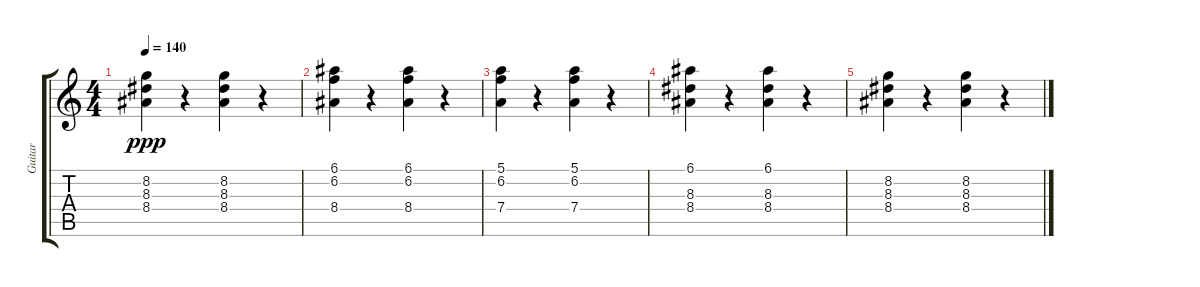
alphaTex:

\track ("Guitar" "Guitar") {instrument overdrivenguitar}
\staff {score tabs}
\tuning (E4 B3 G3 D3 A2 E2) {hide}
\ts (4 4)
\tempo 140
\clef g2
\ks c
(8.2 8.3 8.4).4{dy ppp} r.4 (8.2 8.3 8.4).4 r.4 |
(6.1 6.2 8.4).4 r.4 (6.1 6.2 8.4).4 r.4 |
(5.1 6.2 7.4).4 r.4 (5.1 6.2 7.4).4 r.4 |
(6.1 8.3 8.4).4 r.4 (6.1 8.3 8.4).4 r.4 |
(8.2 8.3 8.4).4 r.4 (8.2 8.3 8.4).4 r.4
